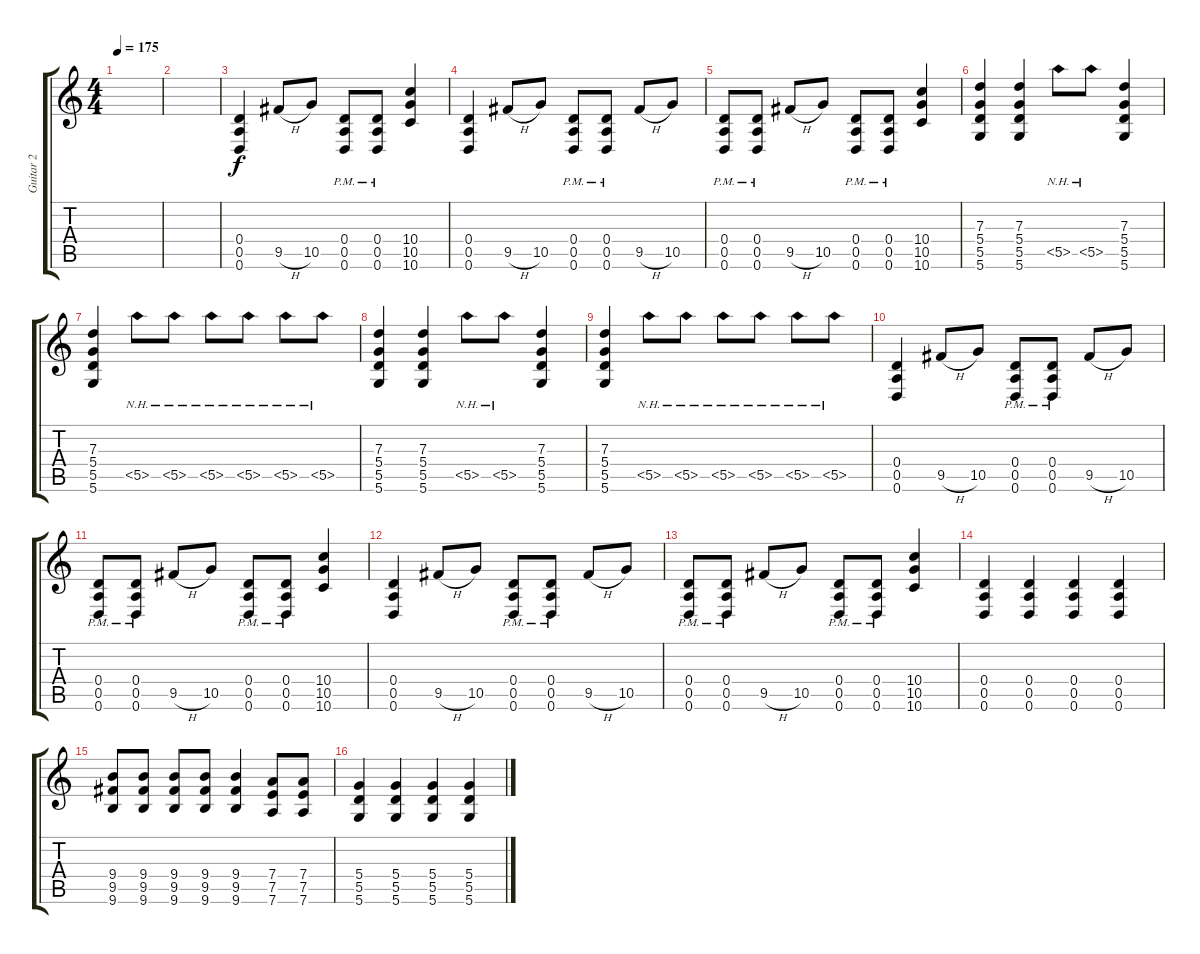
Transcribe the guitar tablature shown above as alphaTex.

\track ("Guitar 2" "Guitar 2") {instrument distortionguitar}
\staff {score tabs}
\tuning (E4 B3 G3 D3 A2 D2) {hide}
\ts (4 4)
\tempo 175
\clef g2
\ks c
|
|
(0.4 0.5 0.6).4 9.5{h}.8 10.5.8 (0.4 0.5{pm} 0.6).8 (0.4 0.5{pm} 0.6).8 (10.4 10.5 10.6).4 |
(0.4 0.5 0.6).4 9.5{h}.8 10.5.8 (0.4{pm} 0.5 0.6).8 (0.4{pm} 0.5 0.6).8 9.5{h}.8 10.5.8 |
(0.4 0.5{pm} 0.6).8 (0.4 0.5{pm} 0.6).8 9.5{h}.8 10.5.8 (0.4 0.5{pm} 0.6).8 (0.4 0.5{pm} 0.6).8 (10.4 10.5 10.6).4 |
(7.3 5.4 5.5 5.6).4 (7.3 5.4 5.5 5.6).4 5.5{nh}.8 5.5{nh}.8 (7.3 5.4 5.5 5.6).4 |
(7.3 5.4 5.5 5.6).4 5.5{nh}.8 5.5{nh}.8 5.5{nh}.8 5.5{nh}.8 5.5{nh}.8 5.5{nh}.8 |
(7.3 5.4 5.5 5.6).4 (7.3 5.4 5.5 5.6).4 5.5{nh}.8 5.5{nh}.8 (7.3 5.4 5.5 5.6).4 |
(7.3 5.4 5.5 5.6).4 5.5{nh}.8 5.5{nh}.8 5.5{nh}.8 5.5{nh}.8 5.5{nh}.8 5.5{nh}.8 |
(0.4 0.5 0.6).4 9.5{h}.8 10.5.8 (0.4{pm} 0.5 0.6).8 (0.4{pm} 0.5 0.6).8 9.5{h}.8 10.5.8 |
(0.4 0.5{pm} 0.6).8 (0.4 0.5{pm} 0.6).8 9.5{h}.8 10.5.8 (0.4 0.5{pm} 0.6).8 (0.4 0.5{pm} 0.6).8 (10.4 10.5 10.6).4 |
(0.4 0.5 0.6).4 9.5{h}.8 10.5.8 (0.4{pm} 0.5 0.6).8 (0.4{pm} 0.5 0.6).8 9.5{h}.8 10.5.8 |
(0.4 0.5{pm} 0.6).8 (0.4 0.5{pm} 0.6).8 9.5{h}.8 10.5.8 (0.4 0.5{pm} 0.6).8 (0.4 0.5{pm} 0.6).8 (10.4 10.5 10.6).4 |
(0.4 0.5 0.6).4 (0.4 0.5 0.6).4 (0.4 0.5 0.6).4 (0.4 0.5 0.6).4 |
(9.4 9.5 9.6).8 (9.4 9.5 9.6).8 (9.4 9.5 9.6).8 (9.4 9.5 9.6).8 (9.4 9.5 9.6).4 (7.4 7.5 7.6).8 (7.4 7.5 7.6).8 |
(5.4 5.5 5.6).4 (5.4 5.5 5.6).4 (5.4 5.5 5.6).4 (5.4 5.5 5.6).4
